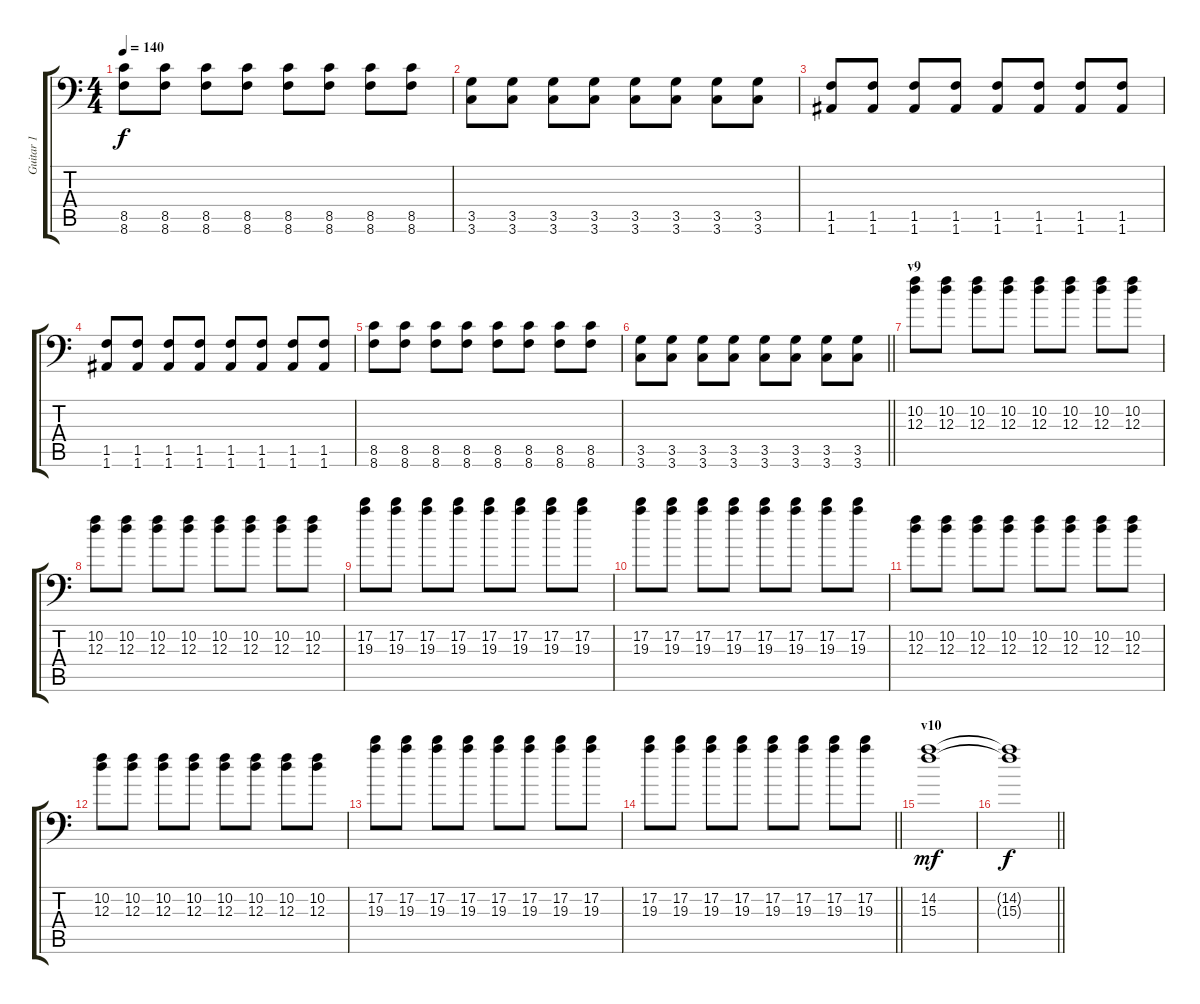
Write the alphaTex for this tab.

\track ("Guitar 1" "Guitar 1") {instrument overdrivenguitar}
\staff {score tabs}
\tuning (B3 G3 D3 A2 E2 A1) {hide}
\ts (4 4)
\tempo 140
\clef f4
\ks c
(8.5 8.6).8{dy f} (8.5 8.6).8 (8.5 8.6).8 (8.5 8.6).8 (8.5 8.6).8 (8.5 8.6).8 (8.5 8.6).8 (8.5 8.6).8 |
(3.5 3.6).8 (3.5 3.6).8 (3.5 3.6).8 (3.5 3.6).8 (3.5 3.6).8 (3.5 3.6).8 (3.5 3.6).8 (3.5 3.6).8 |
(1.5 1.6).8 (1.5 1.6).8 (1.5 1.6).8 (1.5 1.6).8 (1.5 1.6).8 (1.5 1.6).8 (1.5 1.6).8 (1.5 1.6).8 |
(1.5 1.6).8 (1.5 1.6).8 (1.5 1.6).8 (1.5 1.6).8 (1.5 1.6).8 (1.5 1.6).8 (1.5 1.6).8 (1.5 1.6).8 |
(8.5 8.6).8 (8.5 8.6).8 (8.5 8.6).8 (8.5 8.6).8 (8.5 8.6).8 (8.5 8.6).8 (8.5 8.6).8 (8.5 8.6).8 |
\barLineRight lightlight
(3.5 3.6).8 (3.5 3.6).8 (3.5 3.6).8 (3.5 3.6).8 (3.5 3.6).8 (3.5 3.6).8 (3.5 3.6).8 (3.5 3.6).8 |
\section ("" "v9")
(10.2 12.3).8 (10.2 12.3).8 (10.2 12.3).8 (10.2 12.3).8 (10.2 12.3).8 (10.2 12.3).8 (10.2 12.3).8 (10.2 12.3).8 |
(10.2 12.3).8 (10.2 12.3).8 (10.2 12.3).8 (10.2 12.3).8 (10.2 12.3).8 (10.2 12.3).8 (10.2 12.3).8 (10.2 12.3).8 |
(17.2 19.3).8 (17.2 19.3).8 (17.2 19.3).8 (17.2 19.3).8 (17.2 19.3).8 (17.2 19.3).8 (17.2 19.3).8 (17.2 19.3).8 |
(17.2 19.3).8 (17.2 19.3).8 (17.2 19.3).8 (17.2 19.3).8 (17.2 19.3).8 (17.2 19.3).8 (17.2 19.3).8 (17.2 19.3).8 |
(10.2 12.3).8 (10.2 12.3).8 (10.2 12.3).8 (10.2 12.3).8 (10.2 12.3).8 (10.2 12.3).8 (10.2 12.3).8 (10.2 12.3).8 |
(10.2 12.3).8 (10.2 12.3).8 (10.2 12.3).8 (10.2 12.3).8 (10.2 12.3).8 (10.2 12.3).8 (10.2 12.3).8 (10.2 12.3).8 |
(17.2 19.3).8 (17.2 19.3).8 (17.2 19.3).8 (17.2 19.3).8 (17.2 19.3).8 (17.2 19.3).8 (17.2 19.3).8 (17.2 19.3).8 |
\barLineRight lightlight
(17.2 19.3).8 (17.2 19.3).8 (17.2 19.3).8 (17.2 19.3).8 (17.2 19.3).8 (17.2 19.3).8 (17.2 19.3).8 (17.2 19.3).8 |
\section ("" "v10")
(14.2 15.3).1{dy mf} |
\barLineRight lightlight
(14.2{t} 15.3{t}).1{dy f}
